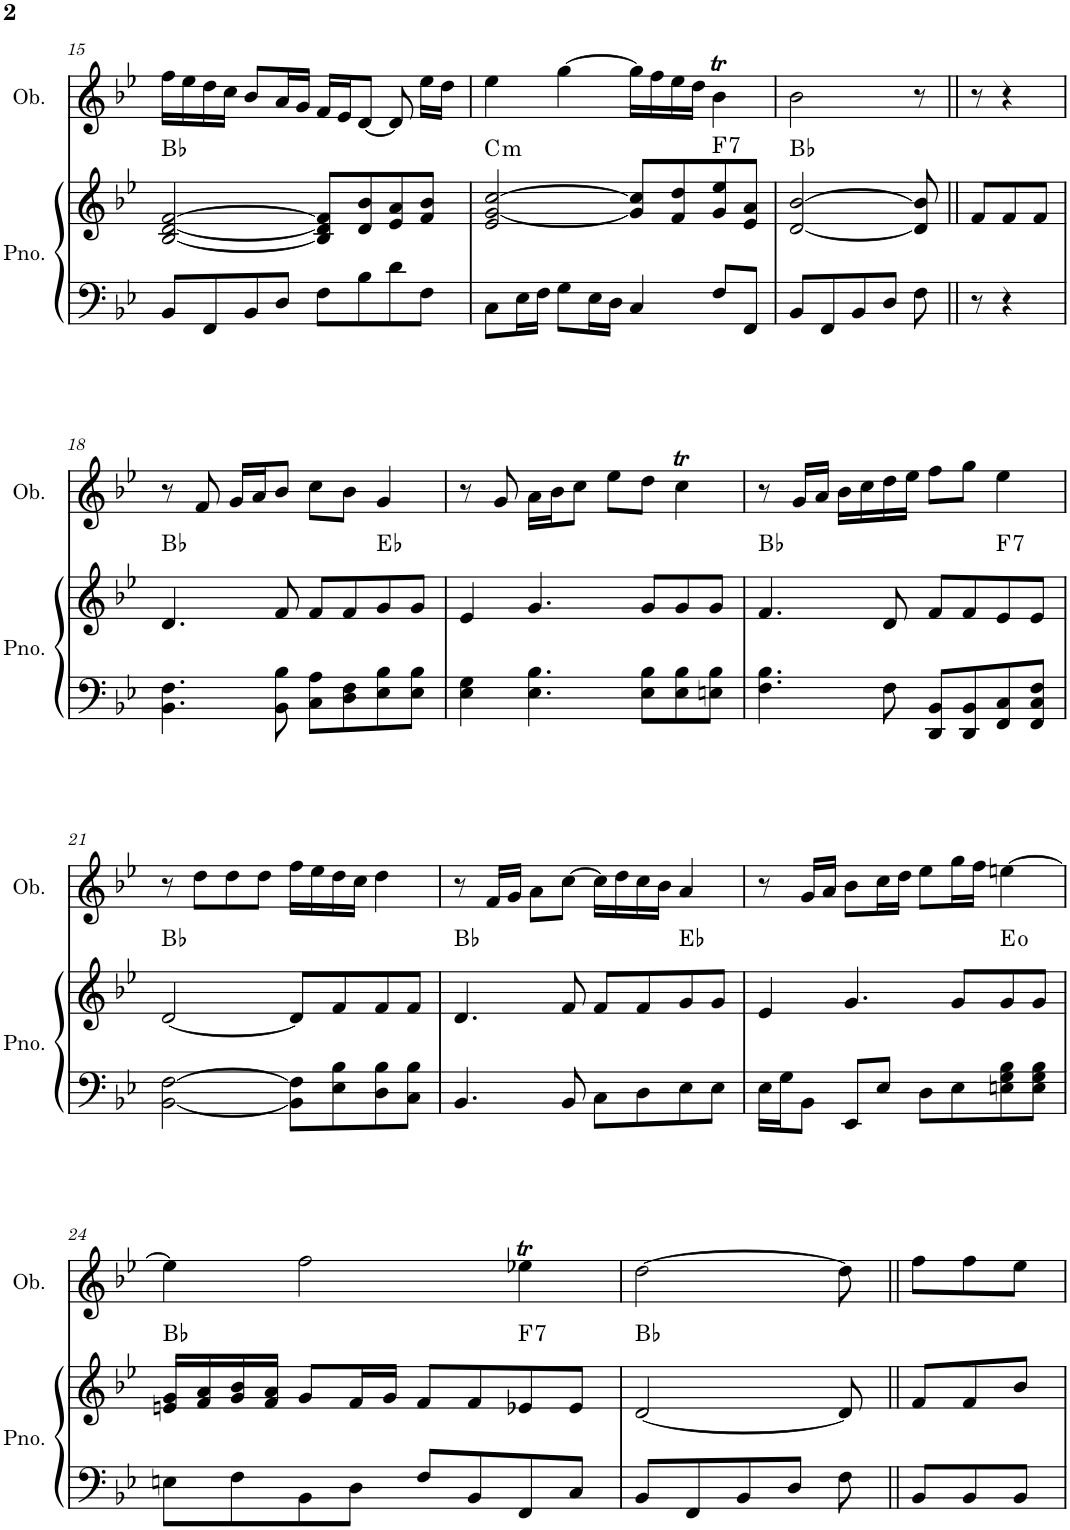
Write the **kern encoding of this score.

**kern	**kern	**harte	**kern
*part2	*part2	*part2	*part1
*staff3	*staff2	*	*staff1
*I"Piano	*	*	*I"Oboe
*I'Pno.	*	*	*I'Ob.
!!LO:PB:g=z
*clefF4	*clefG2	*	*clefG2
*k[b-e-]	*k[b-e-]	*	*k[b-e-]
*M4/4	*M4/4	*	*M4/4
=15	=15	=15	=15
8BB-/L	[2B-/ [2d/ [2f/	Bb:maj	16ff\LL
.	.	.	16ee-\
8FF/	.	.	16dd\
.	.	.	16cc\JJ
8BB-/	.	.	8b-/L
8D/J	.	.	16a/L
.	.	.	16g/JJ
8F\L	8B-/] 8d/] 8f/]L	.	16f/LL
.	.	.	16e-/J
8B-\	8d/ 8b-/	.	[8d/J
8d\	8e-/ 8a/	.	8d/]
8F\J	8f/ 8b-/J	.	16ee-\LL
.	.	.	16dd\JJ
=16	=16	=16	=16
!	!	!LO:H:kt=m	!
8C\L	2e-/ [2g/ [2cc/	C:min	4ee-\
16E-\L	.	.	.
16F\JJ	.	.	.
8G\L	.	.	[4gg\
16E-\L	.	.	.
16D\JJ	.	.	.
4C/	8g/] 8cc/]L	.	16gg\LL]
.	.	.	16ff\
.	8f/ 8dd/	.	16ee-\
.	.	.	16dd\JJ
!	!	!LO:H:kt=7	!
8F/L	8g/ 8ee-/	F:7	4b-T\
8FF/J	8e-/ 8a/J	.	.
=17||	=17||	=17	=17
8BB-/L	[2d/ [2b-/	Bb:maj	2b-\
8FF/	.	.	.
8BB-/	.	.	.
8D/J	.	.	.
8F\	8d/] 8b-/]	.	8r
8r	8f/L	.	8r
4r	8f/	.	4r
.	8f/J	.	.
!!LO:LB:g=z
=18	=18	=18	=18
4.BB-\ 4.F\	4.d/	Bb:maj	8r
.	.	.	8f/
.	.	.	16g/LL
.	.	.	16a/J
8BB-\ 8B-\	8f/	.	8b-/J
8C\ 8A\L	8f/L	.	8cc\L
8D\ 8F\	8f/	.	8b-\J
8E-\ 8B-\	8g/	Eb:maj	4g/
8E-\ 8B-\J	8g/J	.	.
=19	=19	=19	=19
4E-\ 4G\	4e-/	.	8r
.	.	.	8g/
4.E-\ 4.B-\	4.g/	.	16a\LL
.	.	.	16b-\J
.	.	.	8cc\J
.	.	.	8ee-\L
8E-\ 8B-\L	8g/L	.	8dd\J
8E-\ 8B-\	8g/	.	4ccT\
8En\ 8B-\J	8g/J	.	.
=20	=20	=20	=20
4.F\ 4.B-\	4.f/	Bb:maj	8r
.	.	.	16g/LL
.	.	.	16a/JJ
.	.	.	16b-\LL
.	.	.	16cc\
8F\	8d/	.	16dd\
.	.	.	16ee-\JJ
8DD/ 8BB-/L	8f/L	.	8ff\L
8DD/ 8BB-/	8f/	.	8gg\J
!	!	!LO:H:kt=7	!
8FF/ 8C/	8e-/	F:7	4ee-\
8FF/ 8C/ 8F/J	8e-/J	.	.
!!LO:LB:g=z
=21	=21	=21	=21
[2BB-\ [2F\	[2d/	Bb:maj	8r
.	.	.	8dd\L
.	.	.	8dd\
.	.	.	8dd\J
8BB-\] 8F\]L	8d/L]	.	16ff\LL
.	.	.	16ee-\
8E-\ 8B-\	8f/	.	16dd\
.	.	.	16cc\JJ
8D\ 8B-\	8f/	.	4dd\
8C\ 8B-\J	8f/J	.	.
=22	=22	=22	=22
4.BB-/	4.d/	Bb:maj	8r
.	.	.	16f/LL
.	.	.	16g/JJ
.	.	.	8a\L
8BB-/	8f/	.	[8cc\J
8C\L	8f/L	.	16cc\LL]
.	.	.	16dd\
8D\	8f/	.	16cc\
.	.	.	16b-\JJ
8E-\	8g/	Eb:maj	4a/
8E-\J	8g/J	.	.
=23	=23	=23	=23
16E-\LL	4e-/	.	8r
16G\J	.	.	.
8BB-\J	.	.	16g/LL
.	.	.	16a/JJ
8EE-/L	4.g/	.	8b-\L
8E-/J	.	.	16cc\L
.	.	.	16dd\JJ
8D\L	.	.	8ee-\L
8E-\	8g/L	.	16gg\L
.	.	.	16ff\JJ
8En\ 8G\ 8B-\	8g/	E:dim	[4een\
8E\ 8G\ 8B-\J	8g/J	.	.
!!LO:LB:g=z
=24	=24	=24	=24
8En\L	16en/ 16g/LL	Bb:maj	4ee\]
.	16f/ 16a/	.	.
8F\	16g/ 16b-/	.	.
.	16f/ 16a/JJ	.	.
8BB-\	8g/L	.	2ff\
8D\J	16f/L	.	.
.	16g/JJ	.	.
8F/L	8f/L	.	.
8BB-/	8f/	.	.
!	!	!LO:H:kt=7	!
8FF/	8e-X/	F:7	4ee-XT\
8C/J	8e-/J	.	.
=25||	=25||	=25	=25
8BB-/L	[2d/	Bb:maj	[2dd\
8FF/	.	.	.
8BB-/	.	.	.
8D/J	.	.	.
8F\	8d/]	.	8dd\]
8BB-/L	8f/L	.	8ff\L
8BB-/	8f/	.	8ff\
8BB-/J	8b-/J	.	8ee-\J
=	=	=	=
*-	*-	*-	*-
